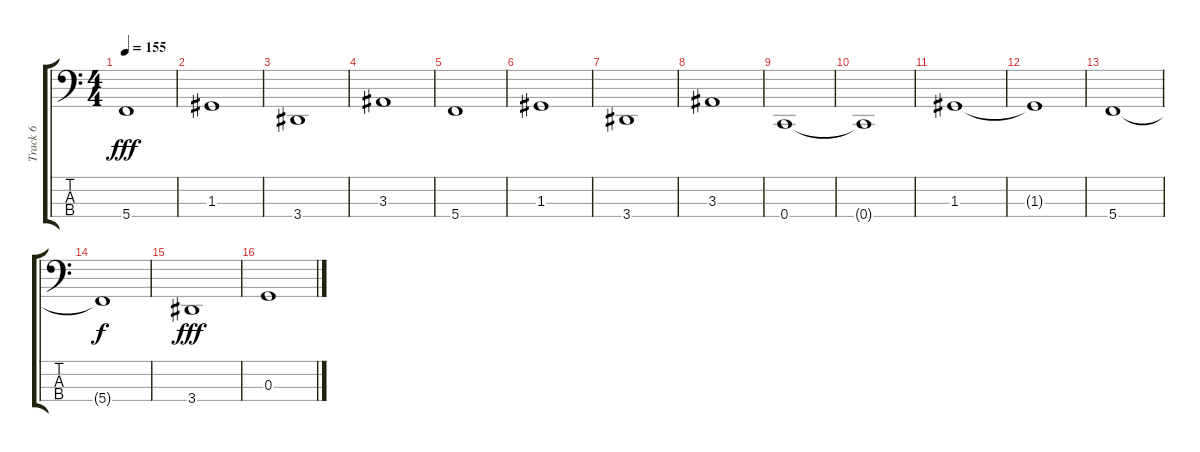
\track ("Track 6" "Track 6") {instrument electricbasspick}
\staff {score tabs}
\tuning (F2 C2 G1 C1) {hide}
\ts (4 4)
\tempo 155
\clef f4
\ks c
5.4.1{dy fff} |
1.3.1 |
3.4.1 |
3.3.1 |
5.4.1 |
1.3.1 |
3.4.1 |
3.3.1 |
0.4.1 |
0.4{t}.1 |
1.3.1 |
1.3{t}.1 |
5.4.1 |
5.4{t}.1{dy f} |
3.4.1{dy fff} |
0.3.1
